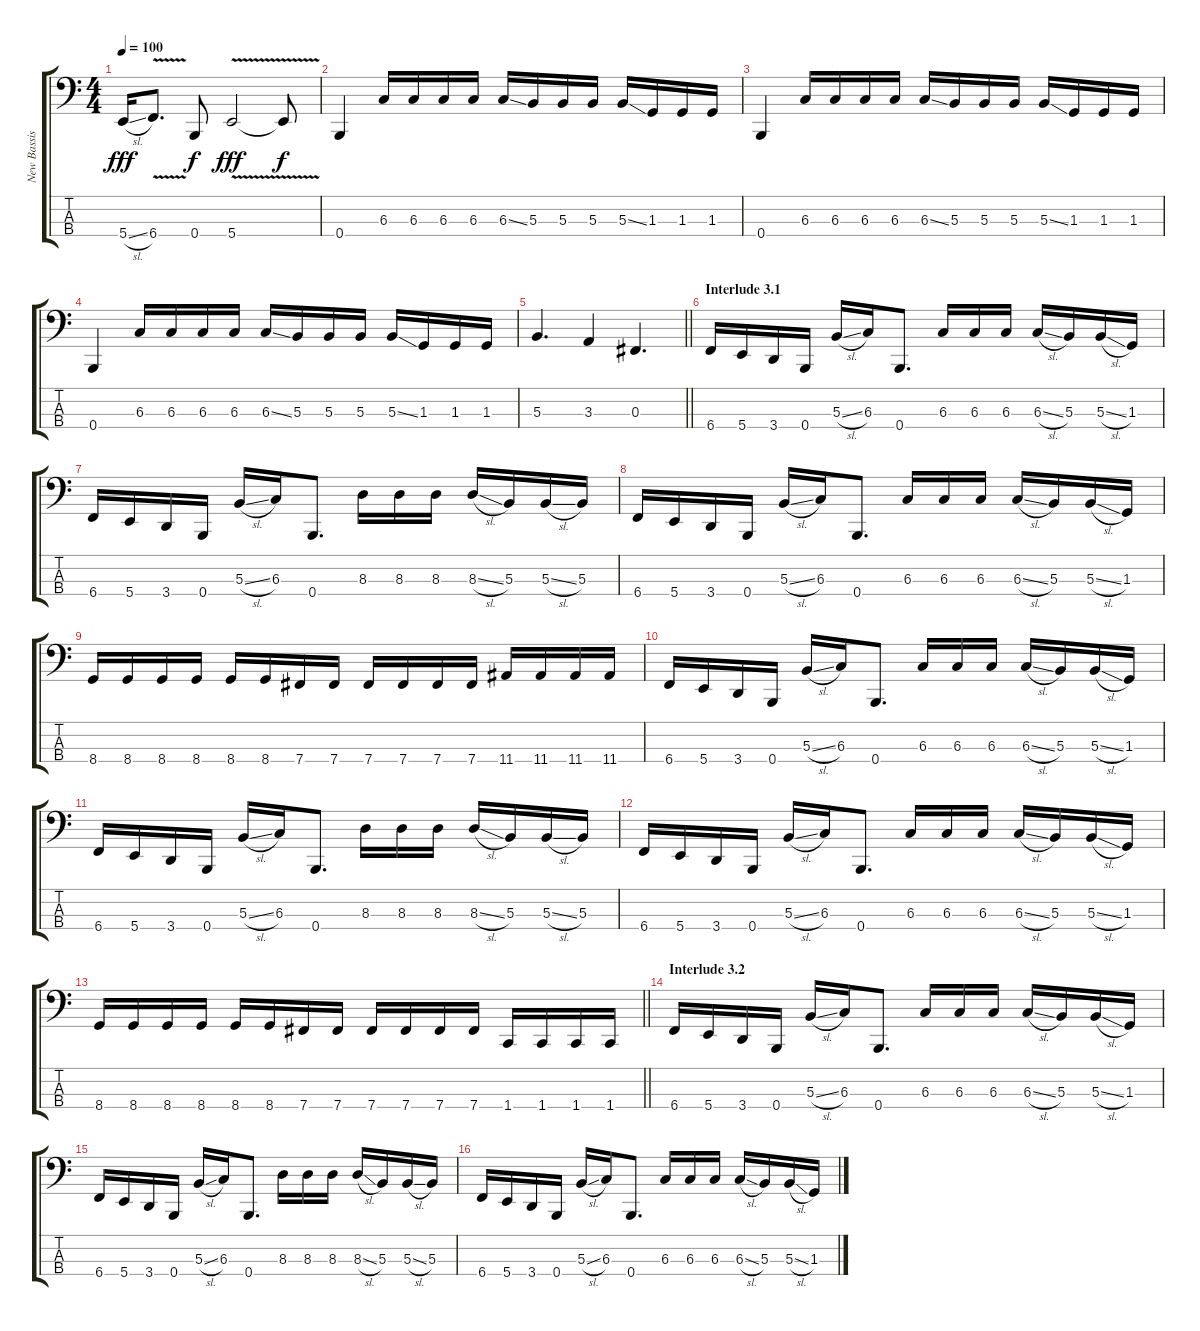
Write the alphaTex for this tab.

\track ("New Bassist" "New Bassis") {instrument electricbasspick}
\staff {score tabs}
\tuning (E2 B1 Gb1 B0) {hide}
\ts (4 4)
\tempo 100
\clef f4
\ks c
5.4{sl}.16{dy fff} 6.4{v}.8{d} 0.4.8{dy f} 5.4{v}.2{dy fff} 5.4{t}.8{dy f} |
0.4.4 6.3.16 6.3.16 6.3.16 6.3.16 6.3{ss}.16 5.3.16 5.3.16 5.3.16 5.3{ss}.16 1.3.16 1.3.16 1.3.16 |
0.4.4 6.3.16 6.3.16 6.3.16 6.3.16 6.3{ss}.16 5.3.16 5.3.16 5.3.16 5.3{ss}.16 1.3.16 1.3.16 1.3.16 |
0.4.4 6.3.16 6.3.16 6.3.16 6.3.16 6.3{ss}.16 5.3.16 5.3.16 5.3.16 5.3{ss}.16 1.3.16 1.3.16 1.3.16 |
\barLineRight lightlight
5.3.4{d} 3.3.4 0.3.4{d} |
\section ("" "Interlude 3.1")
6.4.16 5.4.16 3.4.16 0.4.16 5.3{sl}.16 6.3.16 0.4.8{d} 6.3.16 6.3.16 6.3.16 6.3{sl}.16 5.3.16 5.3{sl}.16 1.3.16 |
6.4.16 5.4.16 3.4.16 0.4.16 5.3{sl}.16 6.3.16 0.4.8{d} 8.3.16 8.3.16 8.3.16 8.3{sl}.16 5.3.16 5.3{sl}.16 5.3.16 |
6.4.16 5.4.16 3.4.16 0.4.16 5.3{sl}.16 6.3.16 0.4.8{d} 6.3.16 6.3.16 6.3.16 6.3{sl}.16 5.3.16 5.3{sl}.16 1.3.16 |
8.4.16 8.4.16 8.4.16 8.4.16 8.4.16 8.4.16 7.4.16 7.4.16 7.4.16 7.4.16 7.4.16 7.4.16 11.4.16 11.4.16 11.4.16 11.4.16 |
6.4.16 5.4.16 3.4.16 0.4.16 5.3{sl}.16 6.3.16 0.4.8{d} 6.3.16 6.3.16 6.3.16 6.3{sl}.16 5.3.16 5.3{sl}.16 1.3.16 |
6.4.16 5.4.16 3.4.16 0.4.16 5.3{sl}.16 6.3.16 0.4.8{d} 8.3.16 8.3.16 8.3.16 8.3{sl}.16 5.3.16 5.3{sl}.16 5.3.16 |
6.4.16 5.4.16 3.4.16 0.4.16 5.3{sl}.16 6.3.16 0.4.8{d} 6.3.16 6.3.16 6.3.16 6.3{sl}.16 5.3.16 5.3{sl}.16 1.3.16 |
\barLineRight lightlight
8.4.16 8.4.16 8.4.16 8.4.16 8.4.16 8.4.16 7.4.16 7.4.16 7.4.16 7.4.16 7.4.16 7.4.16 1.4.16 1.4.16 1.4.16 1.4.16 |
\section ("" "Interlude 3.2")
6.4.16 5.4.16 3.4.16 0.4.16 5.3{sl}.16 6.3.16 0.4.8{d} 6.3.16 6.3.16 6.3.16 6.3{sl}.16 5.3.16 5.3{sl}.16 1.3.16 |
6.4.16 5.4.16 3.4.16 0.4.16 5.3{sl}.16 6.3.16 0.4.8{d} 8.3.16 8.3.16 8.3.16 8.3{sl}.16 5.3.16 5.3{sl}.16 5.3.16 |
6.4.16 5.4.16 3.4.16 0.4.16 5.3{sl}.16 6.3.16 0.4.8{d} 6.3.16 6.3.16 6.3.16 6.3{sl}.16 5.3.16 5.3{sl}.16 1.3.16
